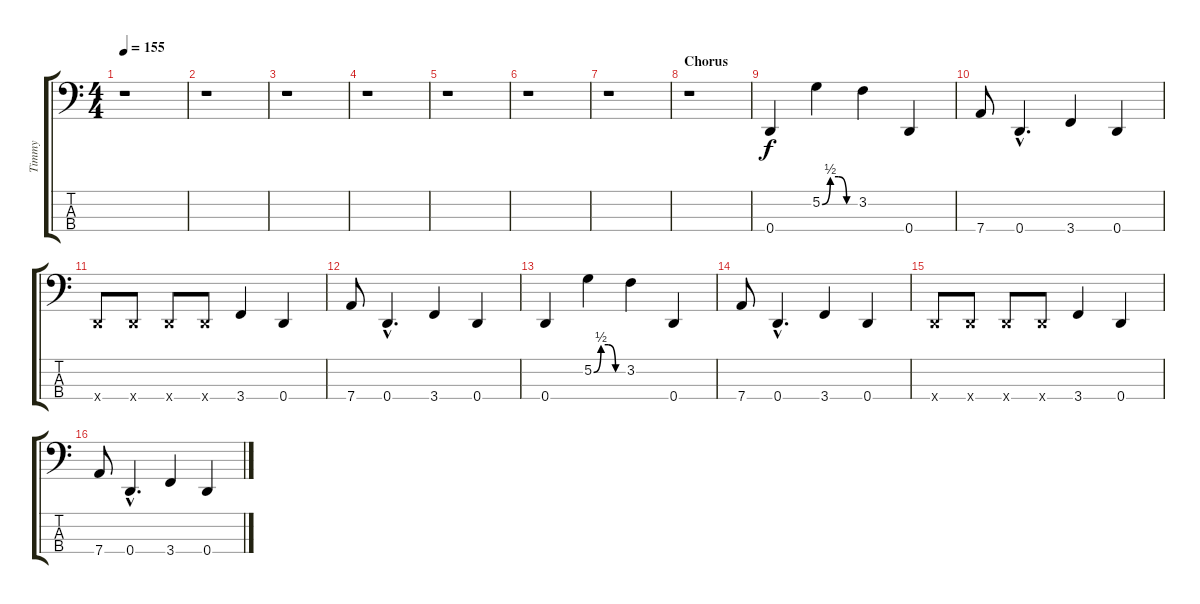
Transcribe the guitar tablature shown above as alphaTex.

\track ("Timmy" "Timmy") {instrument electricbassfinger}
\staff {score tabs}
\tuning (G2 D2 A1 D1) {hide}
\ts (4 4)
\tempo 155
\clef f4
\ks c
r.1{dy f} |
r.1 |
r.1 |
r.1 |
r.1 |
r.1 |
r.1 |
\section ("" "Chorus")
r.1 |
0.4.4 5.2{be (custom 0 0 15 2 30 2 45 0 60 0)}.4 3.2.4 0.4.4 |
7.4.8 0.4{hac}.4{d} 3.4.4 0.4.4 |
0.4{x}.8 0.4{x}.8 0.4{x}.8 0.4{x}.8 3.4.4 0.4.4 |
7.4.8 0.4{hac}.4{d} 3.4.4 0.4.4 |
0.4.4 5.2{be (custom 0 0 15 2 30 2 45 0 60 0)}.4 3.2.4 0.4.4 |
7.4.8 0.4{hac}.4{d} 3.4.4 0.4.4 |
0.4{x}.8 0.4{x}.8 0.4{x}.8 0.4{x}.8 3.4.4 0.4.4 |
7.4.8 0.4{hac}.4{d} 3.4.4 0.4.4
